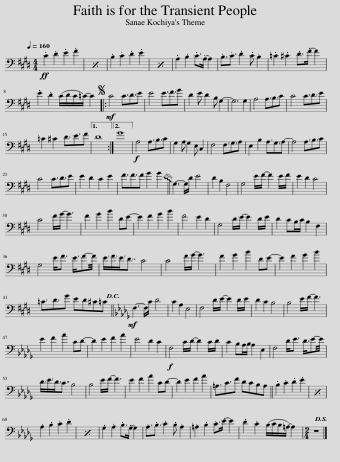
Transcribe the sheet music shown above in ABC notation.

X:1
L:1/8
Q:1/4=160
M:4/4
I:linebreak $
K:E
V:1 bass
V:1
!ff! .C2 .D2 .E2 .F2 | x8 | .B,2 .C2 .D2 .E2 | x8 | .A,2 .B,2 .C>.A,- A,2 | %5
 .B,3/2.C3/2 .D2 .C .B,2 | .=C2 .^C2 .D>.F- F2 |$ .E2 .D2 (C/D/)C/=C/- C2 |:S!mf! C4 C3/2D3/2E | E4 E3/2F3/2G | %10
 D2 E D2 B, G,2- | G,6 G,2 | A,4 A,3/2B,3/2C | C4 C3/2D3/2E |$ =C2 ^C2 D3/2E3/2F |1 %15
 D8 :|2 G8 ||!f! A,4 A,3/2B,3/2C | G,2 A, G,2 E, C,2 | F,4 F,3/2G,3/2A, | %20
 E,2 B,2 A,3/2G,3/2A,- | A,4 A,3/2B,3/2C |$ C4 C3/2D3/2E | E2 D2 C2 E2 | F3/2F3/2F G2 !~(!G2 || %25
 !~)!G,3- G,/D/ E4 | D2 B,2 F,4 | G,4 E/F/- F2 E/F/ | E2 D2 C4 |$ C4 F/G/- G3 | %30
 F2 G2 B2 DE- | E2 F2 G2 B2 | F4 E2 D2 | G,4 D/E/- E2 D/E/ | D2 CB,/C/ B,2 F,2 |$ %35
 G,4 E<F E3/4F-F/4 | E3/4F3/4E3/4D7/4 C4 | C4 F/G/- G3 | F2 G2 B2 DE- | E2 F2 G2 B2 |$ %40
 =C3/2D3/2G ED^C=C!D.C.! ||[K:Db]!mf! F,3- F,/C/ D4 | C2 A,2 E,4 | F,4 D/E/- E2 D/E/ | D2 C2 B,4 | %45
 B,4 E/F/- F3 |$ E2 F2 A2 CD- | D2 E2 F2 A2 | E4 D2 C2 |!f! F,4 C/D/- D2 C/D/ | %50
 C2 B,A,/B,/ A,2 E,2 | F,4 D<E D3/4E-E/4 |$ D3/4E3/4D3/4C7/4 B,4 | B,4 E/F/- F3 | E2 F2 A2 CD- | %55
 D2 E2 F2 A2 | =A,3/2C3/2F DCB,A, || .B,2 .C2 .D2 .E2 | x8 |$ .A,2 .B,2 .C2 .D2 | %60
 x8 | .G,2 .A,2 .B,>.G,- G,2 | .A,3/2.B,3/2 .C2 .B, .A,2 | .=A,2 .B,2 .C>.E- E2 | .D2 .C2 (B,/C/)B,/=A,/- A,2 | %65
[M:2/4] z4!D.S.! |] %66
